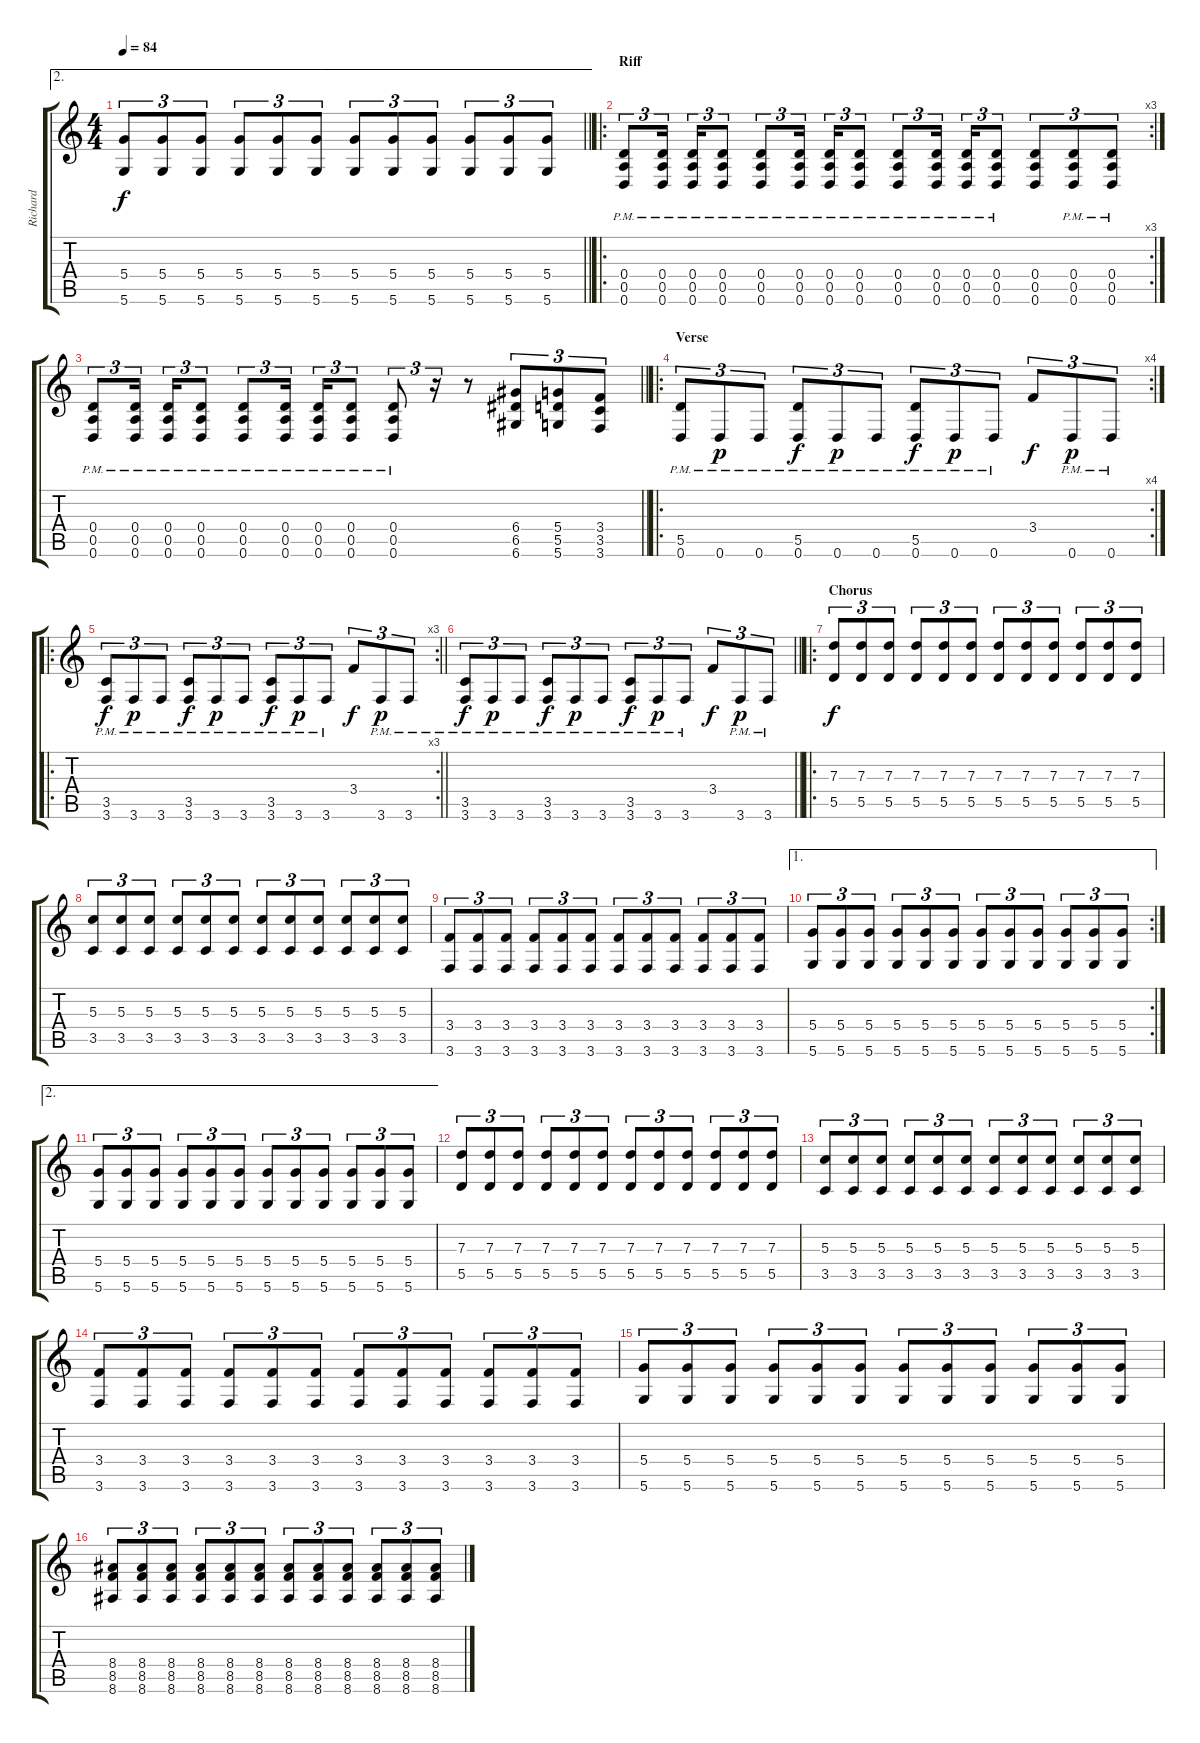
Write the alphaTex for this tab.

\track ("Richard" "Richard") {instrument distortionguitar}
\staff {score tabs}
\tuning (E4 B3 G3 D3 A2 D2) {hide}
\ae 2
\ts (4 4)
\tempo 84
\clef g2
\barLineRight lightlight
\ks c
(5.4 5.6).8{tu (3 2) dy f} (5.4 5.6).8{tu (3 2)} (5.4 5.6).8{tu (3 2)} (5.4 5.6).8{tu (3 2)} (5.4 5.6).8{tu (3 2)} (5.4 5.6).8{tu (3 2)} (5.4 5.6).8{tu (3 2)} (5.4 5.6).8{tu (3 2)} (5.4 5.6).8{tu (3 2)} (5.4 5.6).8{tu (3 2)} (5.4 5.6).8{tu (3 2)} (5.4 5.6).8{tu (3 2)} |
\ro
\rc 3
\section ("" "Riff")
(0.4{pm} 0.5{pm} 0.6{pm}).8{tu (3 2)} (0.4{pm} 0.5{pm} 0.6{pm}).16{tu (3 2) beam splitsecondary} (0.4{pm} 0.5{pm} 0.6{pm}).16{tu (3 2)} (0.4{pm} 0.5{pm} 0.6{pm}).8{tu (3 2)} (0.4{pm} 0.5{pm} 0.6{pm}).8{tu (3 2)} (0.4{pm} 0.5{pm} 0.6{pm}).16{tu (3 2) beam splitsecondary} (0.4{pm} 0.5{pm} 0.6{pm}).16{tu (3 2)} (0.4{pm} 0.5{pm} 0.6{pm}).8{tu (3 2)} (0.4{pm} 0.5{pm} 0.6{pm}).8{tu (3 2)} (0.4{pm} 0.5{pm} 0.6{pm}).16{tu (3 2) beam splitsecondary} (0.4{pm} 0.5{pm} 0.6{pm}).16{tu (3 2)} (0.4{pm} 0.5{pm} 0.6{pm}).8{tu (3 2)} (0.4 0.5 0.6).8{tu (3 2)} (0.4{pm} 0.5{pm} 0.6{pm}).8{tu (3 2)} (0.4{pm} 0.5{pm} 0.6{pm}).8{tu (3 2)} |
\barLineRight lightlight
(0.4{pm} 0.5{pm} 0.6{pm}).8{tu (3 2)} (0.4{pm} 0.5{pm} 0.6{pm}).16{tu (3 2) beam splitsecondary} (0.4{pm} 0.5{pm} 0.6{pm}).16{tu (3 2)} (0.4{pm} 0.5{pm} 0.6{pm}).8{tu (3 2)} (0.4{pm} 0.5{pm} 0.6{pm}).8{tu (3 2)} (0.4{pm} 0.5{pm} 0.6{pm}).16{tu (3 2) beam splitsecondary} (0.4{pm} 0.5{pm} 0.6{pm}).16{tu (3 2)} (0.4{pm} 0.5{pm} 0.6{pm}).8{tu (3 2)} (0.4{pm} 0.5{pm} 0.6{pm}).8{tu (3 2)} r.16{tu (3 2)} r.8 (6.4 6.5 6.6).8{tu (3 2)} (5.4 5.5 5.6).8{tu (3 2)} (3.4 3.5 3.6).8{tu (3 2)} |
\ro
\rc 4
\section ("" "Verse")
(5.5{pm} 0.6{pm}).8{tu (3 2) instrument electricguitarmuted} 0.6{pm}.8{tu (3 2) dy p} 0.6{pm}.8{tu (3 2)} (5.5{pm} 0.6{pm}).8{tu (3 2) dy f} 0.6{pm}.8{tu (3 2) dy p} 0.6{pm}.8{tu (3 2)} (5.5{pm} 0.6{pm}).8{tu (3 2) dy f} 0.6{pm}.8{tu (3 2) dy p} 0.6{pm}.8{tu (3 2)} 3.4.8{tu (3 2) dy f} 0.6{pm}.8{tu (3 2) dy p} 0.6{pm}.8{tu (3 2)} |
\ro
\rc 3
\barLineRight lightlight
(3.5{pm} 3.6{pm}).8{tu (3 2) dy f} 3.6{pm}.8{tu (3 2) dy p} 3.6{pm}.8{tu (3 2)} (3.5{pm} 3.6{pm}).8{tu (3 2) dy f} 3.6{pm}.8{tu (3 2) dy p} 3.6{pm}.8{tu (3 2)} (3.5{pm} 3.6{pm}).8{tu (3 2) dy f} 3.6{pm}.8{tu (3 2) dy p} 3.6{pm}.8{tu (3 2)} 3.4.8{tu (3 2) dy f} 3.6{pm}.8{tu (3 2) dy p} 3.6{pm}.8{tu (3 2)} |
\barLineRight lightlight
(3.5{pm} 3.6{pm}).8{tu (3 2) dy f} 3.6{pm}.8{tu (3 2) dy p} 3.6{pm}.8{tu (3 2)} (3.5{pm} 3.6{pm}).8{tu (3 2) dy f} 3.6{pm}.8{tu (3 2) dy p} 3.6{pm}.8{tu (3 2)} (3.5{pm} 3.6{pm}).8{tu (3 2) dy f} 3.6{pm}.8{tu (3 2) dy p} 3.6{pm}.8{tu (3 2)} 3.4.8{tu (3 2) dy f} 3.6{pm}.8{tu (3 2) dy p} 3.6{pm}.8{tu (3 2)} |
\ro
\section ("" "Chorus")
(7.3 5.5).8{tu (3 2) dy f instrument distortionguitar} (7.3 5.5).8{tu (3 2)} (7.3 5.5).8{tu (3 2)} (7.3 5.5).8{tu (3 2)} (7.3 5.5).8{tu (3 2)} (7.3 5.5).8{tu (3 2)} (7.3 5.5).8{tu (3 2)} (7.3 5.5).8{tu (3 2)} (7.3 5.5).8{tu (3 2)} (7.3 5.5).8{tu (3 2)} (7.3 5.5).8{tu (3 2)} (7.3 5.5).8{tu (3 2)} |
(5.3 3.5).8{tu (3 2)} (5.3 3.5).8{tu (3 2)} (5.3 3.5).8{tu (3 2)} (5.3 3.5).8{tu (3 2)} (5.3 3.5).8{tu (3 2)} (5.3 3.5).8{tu (3 2)} (5.3 3.5).8{tu (3 2)} (5.3 3.5).8{tu (3 2)} (5.3 3.5).8{tu (3 2)} (5.3 3.5).8{tu (3 2)} (5.3 3.5).8{tu (3 2)} (5.3 3.5).8{tu (3 2)} |
(3.4 3.6).8{tu (3 2)} (3.4 3.6).8{tu (3 2)} (3.4 3.6).8{tu (3 2)} (3.4 3.6).8{tu (3 2)} (3.4 3.6).8{tu (3 2)} (3.4 3.6).8{tu (3 2)} (3.4 3.6).8{tu (3 2)} (3.4 3.6).8{tu (3 2)} (3.4 3.6).8{tu (3 2)} (3.4 3.6).8{tu (3 2)} (3.4 3.6).8{tu (3 2)} (3.4 3.6).8{tu (3 2)} |
\ae 1
\rc 2
(5.4 5.6).8{tu (3 2)} (5.4 5.6).8{tu (3 2)} (5.4 5.6).8{tu (3 2)} (5.4 5.6).8{tu (3 2)} (5.4 5.6).8{tu (3 2)} (5.4 5.6).8{tu (3 2)} (5.4 5.6).8{tu (3 2)} (5.4 5.6).8{tu (3 2)} (5.4 5.6).8{tu (3 2)} (5.4 5.6).8{tu (3 2)} (5.4 5.6).8{tu (3 2)} (5.4 5.6).8{tu (3 2)} |
\ae 2
(5.4 5.6).8{tu (3 2)} (5.4 5.6).8{tu (3 2)} (5.4 5.6).8{tu (3 2)} (5.4 5.6).8{tu (3 2)} (5.4 5.6).8{tu (3 2)} (5.4 5.6).8{tu (3 2)} (5.4 5.6).8{tu (3 2)} (5.4 5.6).8{tu (3 2)} (5.4 5.6).8{tu (3 2)} (5.4 5.6).8{tu (3 2)} (5.4 5.6).8{tu (3 2)} (5.4 5.6).8{tu (3 2)} |
(7.3 5.5).8{tu (3 2)} (7.3 5.5).8{tu (3 2)} (7.3 5.5).8{tu (3 2)} (7.3 5.5).8{tu (3 2)} (7.3 5.5).8{tu (3 2)} (7.3 5.5).8{tu (3 2)} (7.3 5.5).8{tu (3 2)} (7.3 5.5).8{tu (3 2)} (7.3 5.5).8{tu (3 2)} (7.3 5.5).8{tu (3 2)} (7.3 5.5).8{tu (3 2)} (7.3 5.5).8{tu (3 2)} |
(5.3 3.5).8{tu (3 2)} (5.3 3.5).8{tu (3 2)} (5.3 3.5).8{tu (3 2)} (5.3 3.5).8{tu (3 2)} (5.3 3.5).8{tu (3 2)} (5.3 3.5).8{tu (3 2)} (5.3 3.5).8{tu (3 2)} (5.3 3.5).8{tu (3 2)} (5.3 3.5).8{tu (3 2)} (5.3 3.5).8{tu (3 2)} (5.3 3.5).8{tu (3 2)} (5.3 3.5).8{tu (3 2)} |
(3.4 3.6).8{tu (3 2)} (3.4 3.6).8{tu (3 2)} (3.4 3.6).8{tu (3 2)} (3.4 3.6).8{tu (3 2)} (3.4 3.6).8{tu (3 2)} (3.4 3.6).8{tu (3 2)} (3.4 3.6).8{tu (3 2)} (3.4 3.6).8{tu (3 2)} (3.4 3.6).8{tu (3 2)} (3.4 3.6).8{tu (3 2)} (3.4 3.6).8{tu (3 2)} (3.4 3.6).8{tu (3 2)} |
(5.4 5.6).8{tu (3 2)} (5.4 5.6).8{tu (3 2)} (5.4 5.6).8{tu (3 2)} (5.4 5.6).8{tu (3 2)} (5.4 5.6).8{tu (3 2)} (5.4 5.6).8{tu (3 2)} (5.4 5.6).8{tu (3 2)} (5.4 5.6).8{tu (3 2)} (5.4 5.6).8{tu (3 2)} (5.4 5.6).8{tu (3 2)} (5.4 5.6).8{tu (3 2)} (5.4 5.6).8{tu (3 2)} |
(8.4 8.5 8.6).8{tu (3 2)} (8.4 8.5 8.6).8{tu (3 2)} (8.4 8.5 8.6).8{tu (3 2)} (8.4 8.5 8.6).8{tu (3 2)} (8.4 8.5 8.6).8{tu (3 2)} (8.4 8.5 8.6).8{tu (3 2)} (8.4 8.5 8.6).8{tu (3 2)} (8.4 8.5 8.6).8{tu (3 2)} (8.4 8.5 8.6).8{tu (3 2)} (8.4 8.5 8.6).8{tu (3 2)} (8.4 8.5 8.6).8{tu (3 2)} (8.4 8.5 8.6).8{tu (3 2)}
